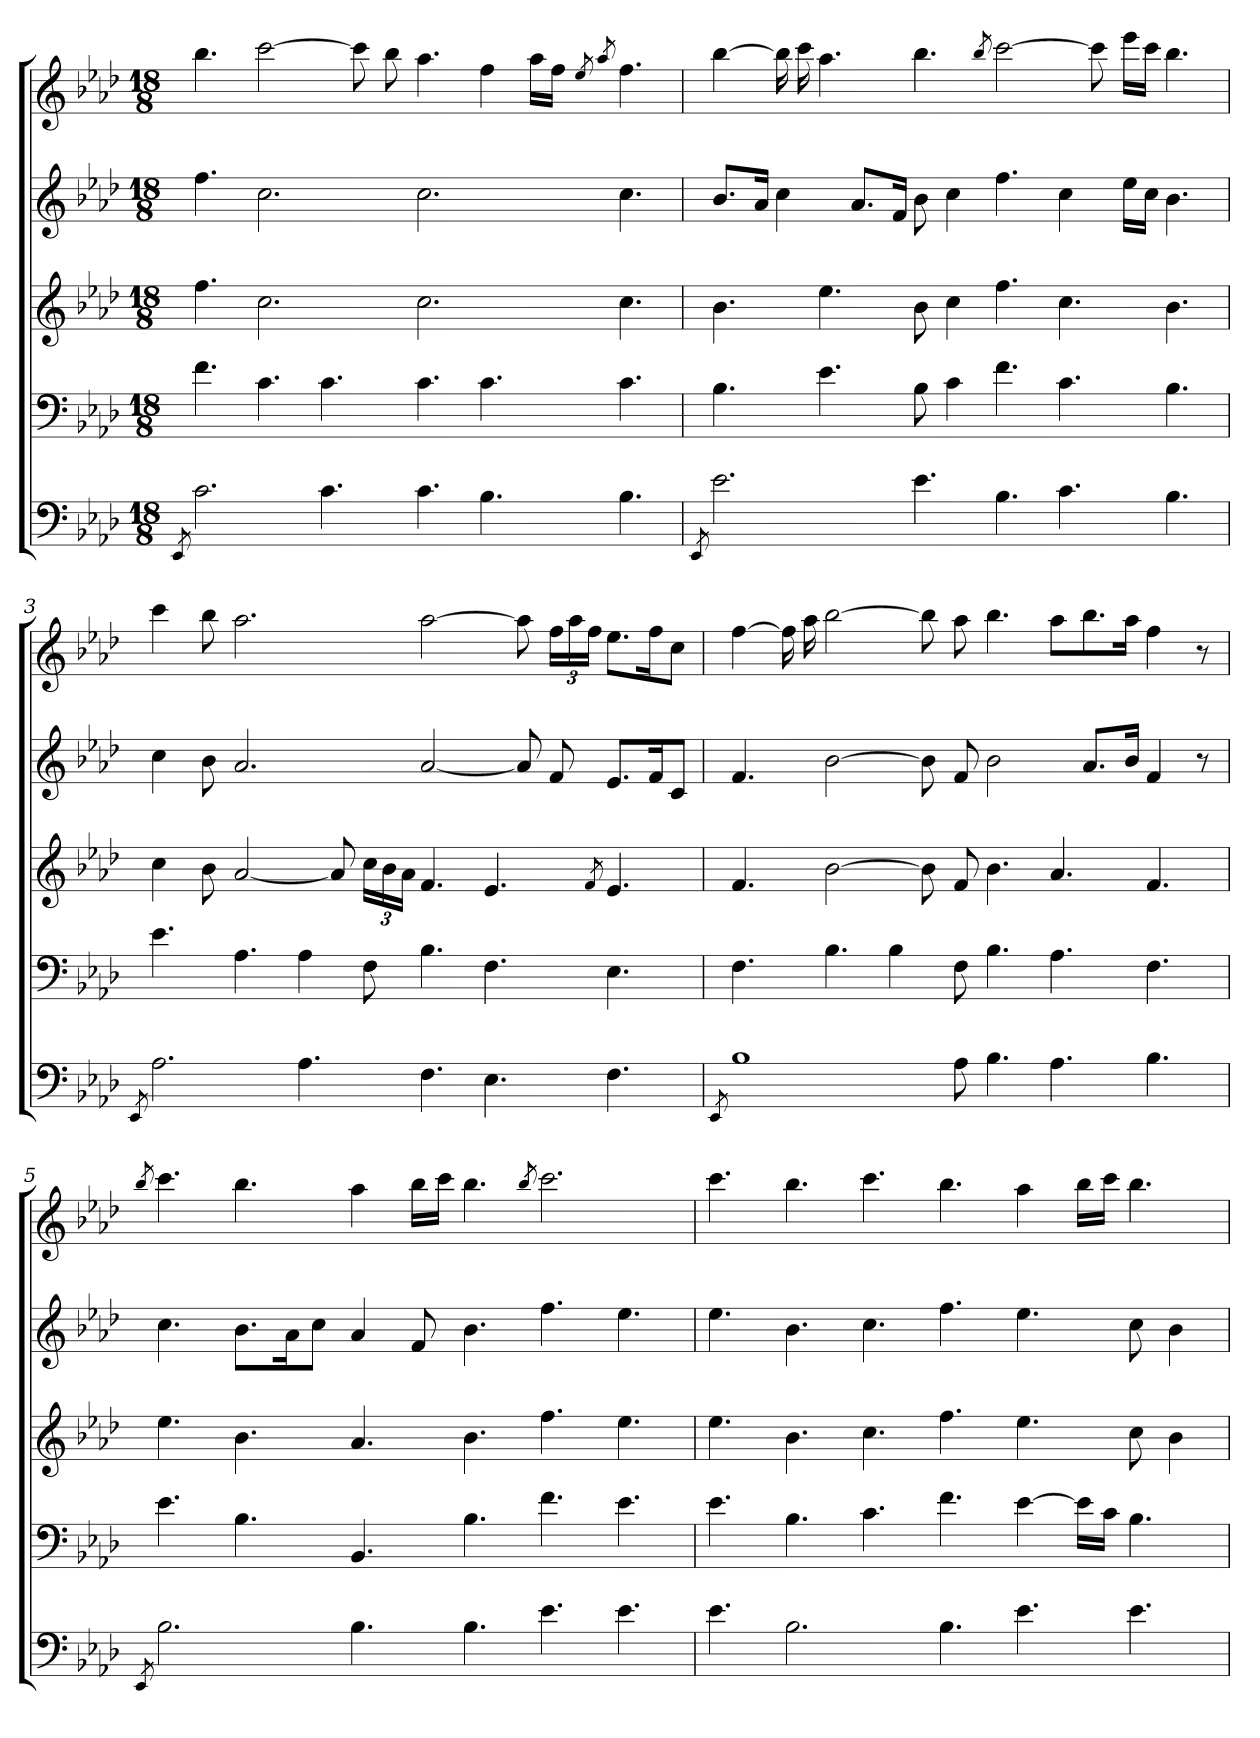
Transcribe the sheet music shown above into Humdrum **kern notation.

**kern	**kern	**kern	**kern	**kern
*part5	*part4	*part3	*part2	*part1
*staff5	*staff4	*staff3	*staff2	*staff1
*clefF4	*clefF4	*clefG2	*clefG2	*clefG2
*k[b-e-a-d-]	*k[b-e-a-d-]	*k[b-e-a-d-]	*k[b-e-a-d-]	*k[b-e-a-d-]
*M18/8	*M18/8	*M18/8	*M18/8	*M18/8
=1	=1	=1	=1	=1
8qEE-	.	.	.	.
2.c	4.f	4.ff	4.ff	4.bb-
.	4.c	2.cc	2.cc	[2ccc
4.c	4.c	.	.	.
.	.	.	.	8ccc]
.	.	.	.	8bb-
4.c	4.c	2.cc	2.cc	4.aa-
4.B-	4.c	.	.	4ff
.	.	.	.	16aa-\LL
.	.	.	.	16ff\JJ
.	.	.	.	8qee-
.	.	.	.	8qaa-
4.B-	4.c	4.cc	4.cc	4.ff
=2	=2	=2	=2	=2
8qEE-	.	.	.	.
2.e-	4.B-	4.b-	8.b-/L	[4bb-
.	.	.	16a-/Jk	.
.	.	.	4cc	16bb-]
.	.	.	.	16ccc
.	4.e-	4.ee-	.	4.aa-
.	.	.	8.a-/L	.
.	.	.	16f/Jk	.
4.e-	8B-	8b-	8b-	4.bb-
.	4c	4cc	4cc	.
.	.	.	.	8qbb-
4.B-	4.f	4.ff	4.ff	[2ccc
4.c	4.c	4.cc	4cc	.
.	.	.	.	8ccc]
.	.	.	16ee-\LL	16eee-\LL
.	.	.	16cc\JJ	16ccc\JJ
4.B-	4.B-	4.b-	4.b-	4.bb-
=3	=3	=3	=3	=3
8qEE-	.	.	.	.
2.A-	4.e-	4cc	4cc	4ccc
.	.	8b-	8b-	8bb-
.	4.A-	[2a-	2.a-	2.aa-
4.A-	4A-	.	.	.
.	.	8a-]	.	.
.	8F	24cc\LL	.	.
.	.	24b-\	.	.
.	.	24a-\JJ	.	.
4.F	4.B-	4.f	[2a-	[2aa-
4.E-	4.F	4.e-	.	.
.	.	.	8a-]	8aa-]
.	.	.	8f	24ff\LL
.	.	.	.	24aa-\
.	.	.	.	24ff\JJ
.	.	8qf	.	.
4.F	4.E-	4.e-	8.e-/L	8.ee-\L
.	.	.	16f/K	16ff\K
.	.	.	8c/J	8cc\J
=4	=4	=4	=4	=4
8qEE-	.	.	.	.
1B-	4.F	4.f	4.f	[4ff
.	.	.	.	16ff]
.	.	.	.	16aa-
.	4.B-	[2b-	[2b-	[2bb-
.	4B-	.	.	.
.	.	8b-]	8b-]	8bb-]
8A-	8F	8f	8f	8aa-
4.B-	4.B-	4.b-	2b-	4.bb-
4.A-	4.A-	4.a-	.	8aa-\L
.	.	.	8.a-/L	8.bb-\
.	.	.	16b-/Jk	16aa-\Jk
4.B-	4.F	4.f	4f	4ff
.	.	.	8r	8r
=5	=5	=5	=5	=5
8qEE-	.	.	.	8qbb-
2.B-	4.e-	4.ee-	4.cc	4.ccc
.	4.B-	4.b-	8.b-\L	4.bb-
.	.	.	16a-\K	.
.	.	.	8cc\J	.
4.B-	4.BB-	4.a-	4a-	4aa-
.	.	.	8f	16bb-\LL
.	.	.	.	16ccc\JJ
4.B-	4.B-	4.b-	4.b-	4.bb-
.	.	.	.	8qbb-
4.e-	4.f	4.ff	4.ff	2.ccc
4.e-	4.e-	4.ee-	4.ee-	.
=6	=6	=6	=6	=6
4.e-	4.e-	4.ee-	4.ee-	4.ccc
2.B-	4.B-	4.b-	4.b-	4.bb-
.	4.c	4.cc	4.cc	4.ccc
4.B-	4.f	4.ff	4.ff	4.bb-
4.e-	[4e-	4.ee-	4.ee-	4aa-
.	16e-\LL]	.	.	16bb-\LL
.	16c\JJ	.	.	16ccc\JJ
4.e-	4.B-	8cc	8cc	4.bb-
.	.	4b-	4b-	.
=	=	=	=	=
*-	*-	*-	*-	*-
